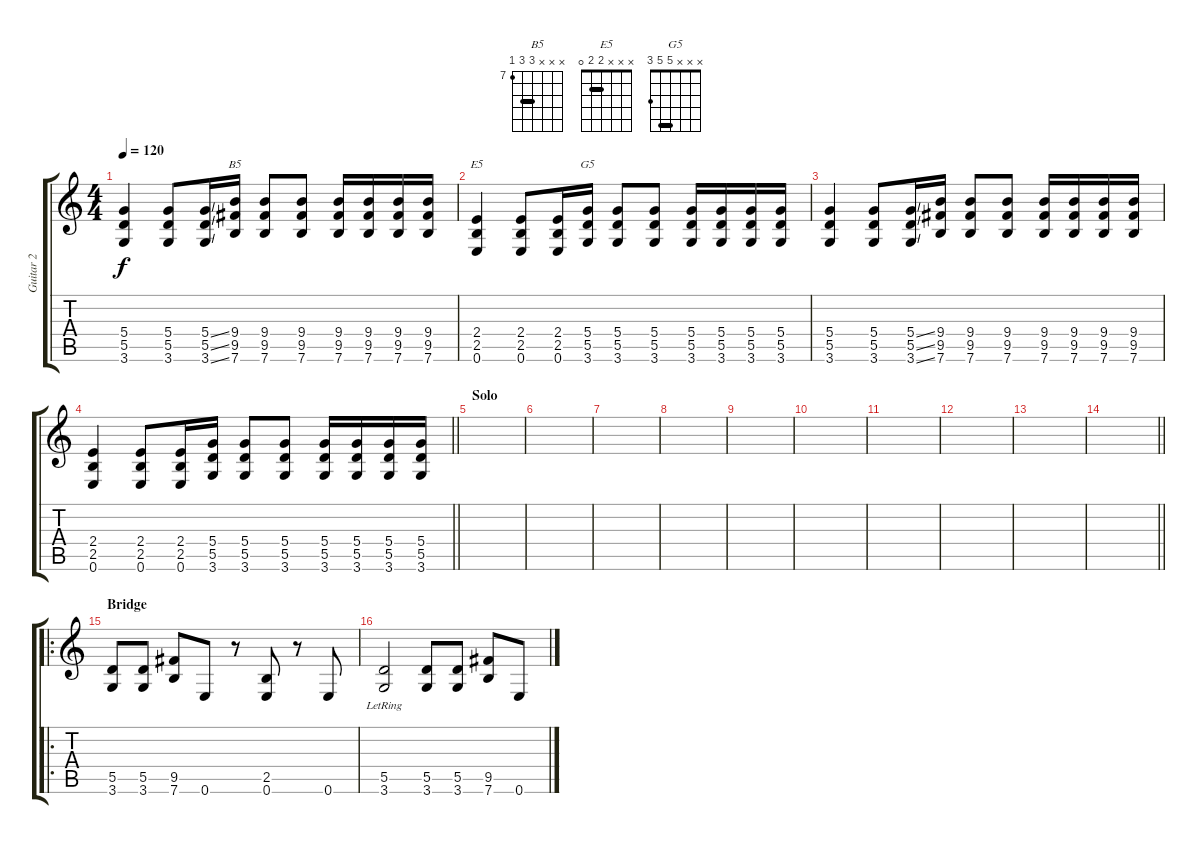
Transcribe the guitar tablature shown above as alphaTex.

\track ("Guitar 2" "Guitar 2") {instrument overdrivenguitar}
\staff {score tabs}
\tuning (E4 B3 G3 D3 A2 E2) {hide}
\chord ("B5" x x x 9 9 7) {firstfret 7 barre 9}
\chord ("E5" x x x 2 2 0) {barre 2}
\chord ("G5" x x x 5 5 3) {barre 5}
\ts (4 4)
\tempo 120
\clef g2
\ks c
(5.4 5.5 3.6).4{dy f} (5.4 5.5 3.6).8 (5.4{ss} 5.5{ss} 3.6{ss}).16 (9.4 9.5 7.6).16{ch "B5"} (9.4 9.5 7.6).8 (9.4 9.5 7.6).8 (9.4 9.5 7.6).16 (9.4 9.5 7.6).16 (9.4 9.5 7.6).16 (9.4 9.5 7.6).16 |
(2.4 2.5 0.6).4{ch "E5"} (2.4 2.5 0.6).8 (2.4 2.5 0.6).16 (5.4 5.5 3.6).16{ch "G5"} (5.4 5.5 3.6).8 (5.4 5.5 3.6).8 (5.4 5.5 3.6).16 (5.4 5.5 3.6).16 (5.4 5.5 3.6).16 (5.4 5.5 3.6).16 |
(5.4 5.5 3.6).4 (5.4 5.5 3.6).8 (5.4{ss} 5.5{ss} 3.6{ss}).16 (9.4 9.5 7.6).16 (9.4 9.5 7.6).8 (9.4 9.5 7.6).8 (9.4 9.5 7.6).16 (9.4 9.5 7.6).16 (9.4 9.5 7.6).16 (9.4 9.5 7.6).16 |
\barLineRight lightlight
(2.4 2.5 0.6).4 (2.4 2.5 0.6).8 (2.4 2.5 0.6).16 (5.4 5.5 3.6).16 (5.4 5.5 3.6).8 (5.4 5.5 3.6).8 (5.4 5.5 3.6).16 (5.4 5.5 3.6).16 (5.4 5.5 3.6).16 (5.4 5.5 3.6).16 |
\section ("" "Solo")
|
|
|
|
|
|
|
|
|
\barLineRight lightlight
|
\ro
\section ("" "Bridge")
(5.5 3.6).8 (5.5 3.6).8 (9.5 7.6).8 0.6.8 r.8 (2.5 0.6).8 r.8 0.6.8 |
(5.5{lr} 3.6{lr}).2 (5.5 3.6).8 (5.5 3.6).8 (9.5 7.6).8 0.6.8
